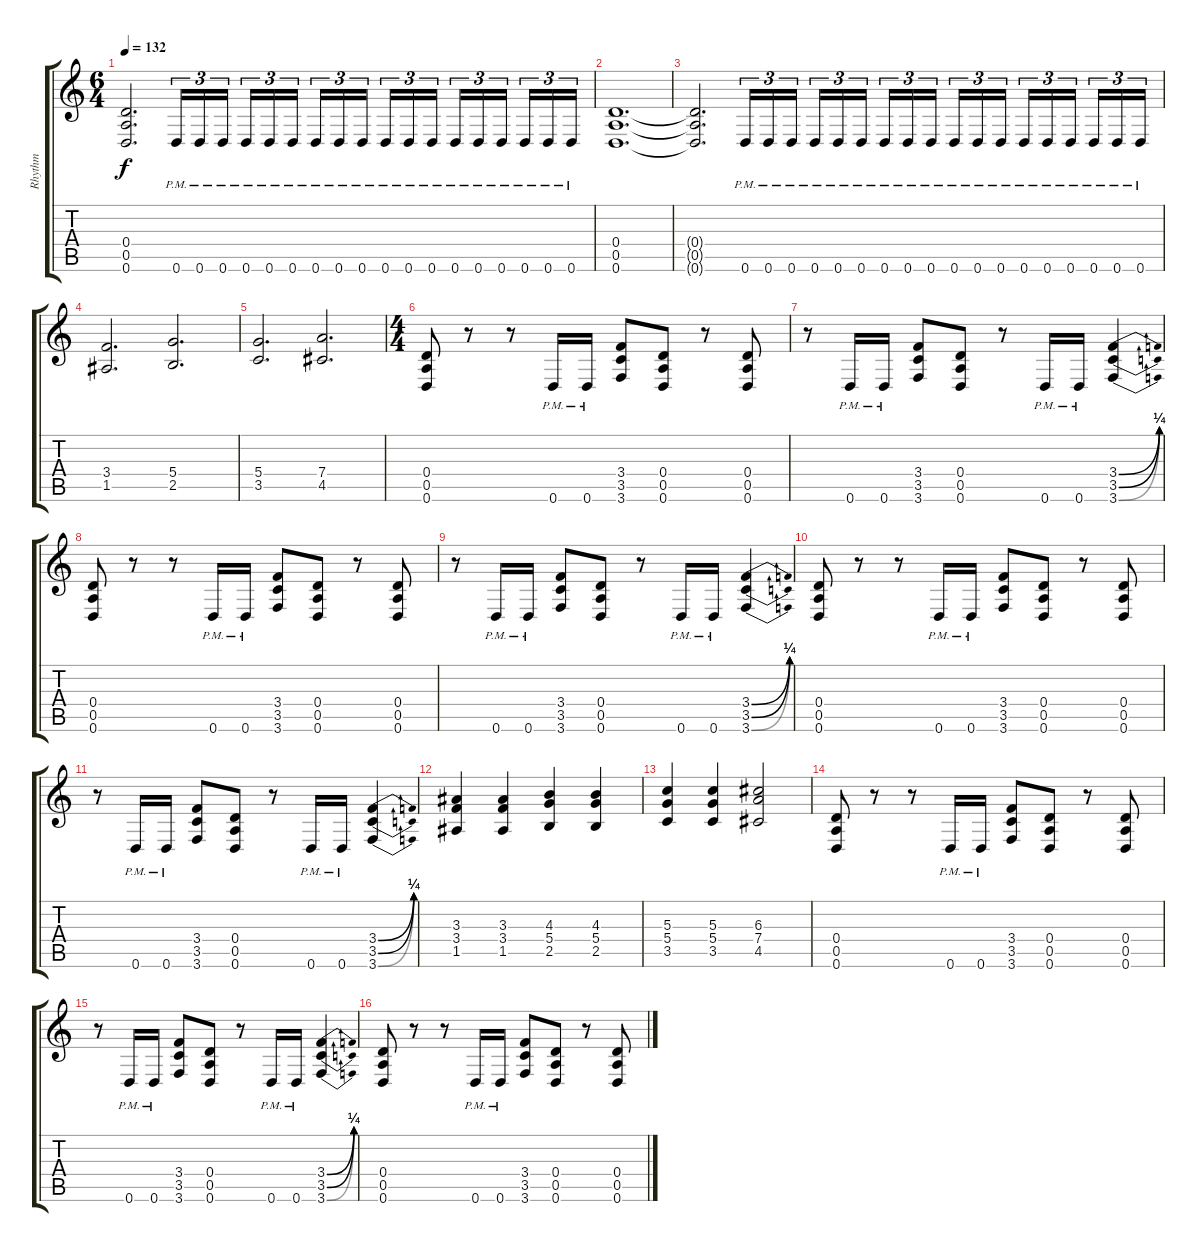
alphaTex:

\track ("Rhythm" "Rhythm") {instrument distortionguitar}
\staff {score tabs}
\tuning (E4 B3 G3 D3 A2 D2) {hide}
\ts (6 4)
\tempo 132
\clef g2
\ks c
(0.4{t} 0.5{t} 0.6{t}).2{d dy f} 0.6{pm}.16{tu (3 2)} 0.6{pm}.16{tu (3 2)} 0.6{pm}.16{tu (3 2)} 0.6{pm}.16{tu (3 2)} 0.6{pm}.16{tu (3 2)} 0.6{pm}.16{tu (3 2)} 0.6{pm}.16{tu (3 2)} 0.6{pm}.16{tu (3 2)} 0.6{pm}.16{tu (3 2)} 0.6{pm}.16{tu (3 2)} 0.6{pm}.16{tu (3 2)} 0.6{pm}.16{tu (3 2)} 0.6{pm}.16{tu (3 2)} 0.6{pm}.16{tu (3 2)} 0.6{pm}.16{tu (3 2)} 0.6{pm}.16{tu (3 2)} 0.6{pm}.16{tu (3 2)} 0.6{pm}.16{tu (3 2)} |
(0.4 0.5 0.6).1{d} |
(0.4{t} 0.5{t} 0.6{t}).2{d} 0.6{pm}.16{tu (3 2)} 0.6{pm}.16{tu (3 2)} 0.6{pm}.16{tu (3 2)} 0.6{pm}.16{tu (3 2)} 0.6{pm}.16{tu (3 2)} 0.6{pm}.16{tu (3 2)} 0.6{pm}.16{tu (3 2)} 0.6{pm}.16{tu (3 2)} 0.6{pm}.16{tu (3 2)} 0.6{pm}.16{tu (3 2)} 0.6{pm}.16{tu (3 2)} 0.6{pm}.16{tu (3 2)} 0.6{pm}.16{tu (3 2)} 0.6{pm}.16{tu (3 2)} 0.6{pm}.16{tu (3 2)} 0.6{pm}.16{tu (3 2)} 0.6{pm}.16{tu (3 2)} 0.6{pm}.16{tu (3 2)} |
(3.4 1.5).2{d} (5.4 2.5).2{d} |
(5.4 3.5).2{d} (7.4 4.5).2{d} |
\ts (4 4)
(0.4 0.5 0.6).8 r.8 r.8 0.6{pm}.16 0.6{pm}.16 (3.4 3.5 3.6).8 (0.4 0.5 0.6).8 r.8 (0.4 0.5 0.6).8 |
r.8 0.6{pm}.16 0.6{pm}.16 (3.4 3.5 3.6).8 (0.4 0.5 0.6).8 r.8 0.6{pm}.16 0.6{pm}.16 (3.4{be (bend 0 0 60 1)} 3.5{be (bend 0 0 60 1)} 3.6{be (bend 0 0 60 1)}).4 |
(0.4 0.5 0.6).8 r.8 r.8 0.6{pm}.16 0.6{pm}.16 (3.4 3.5 3.6).8 (0.4 0.5 0.6).8 r.8 (0.4 0.5 0.6).8 |
r.8 0.6{pm}.16 0.6{pm}.16 (3.4 3.5 3.6).8 (0.4 0.5 0.6).8 r.8 0.6{pm}.16 0.6{pm}.16 (3.4{be (bend 0 0 60 1)} 3.5{be (bend 0 0 60 1)} 3.6{be (bend 0 0 60 1)}).4 |
(0.4 0.5 0.6).8 r.8 r.8 0.6{pm}.16 0.6{pm}.16 (3.4 3.5 3.6).8 (0.4 0.5 0.6).8 r.8 (0.4 0.5 0.6).8 |
r.8 0.6{pm}.16 0.6{pm}.16 (3.4 3.5 3.6).8 (0.4 0.5 0.6).8 r.8 0.6{pm}.16 0.6{pm}.16 (3.4{be (bend 0 0 60 1)} 3.5{be (bend 0 0 60 1)} 3.6{be (bend 0 0 60 1)}).4 |
(3.3 3.4 1.5).4 (3.3 3.4 1.5).4 (4.3 5.4 2.5).4 (4.3 5.4 2.5).4 |
(5.3 5.4 3.5).4 (5.3 5.4 3.5).4 (6.3 7.4 4.5).2 |
(0.4 0.5 0.6).8 r.8 r.8 0.6{pm}.16 0.6{pm}.16 (3.4 3.5 3.6).8 (0.4 0.5 0.6).8 r.8 (0.4 0.5 0.6).8 |
r.8 0.6{pm}.16 0.6{pm}.16 (3.4 3.5 3.6).8 (0.4 0.5 0.6).8 r.8 0.6{pm}.16 0.6{pm}.16 (3.4{be (bend 0 0 60 1)} 3.5{be (bend 0 0 60 1)} 3.6{be (bend 0 0 60 1)}).4 |
(0.4 0.5 0.6).8 r.8 r.8 0.6{pm}.16 0.6{pm}.16 (3.4 3.5 3.6).8 (0.4 0.5 0.6).8 r.8 (0.4 0.5 0.6).8
